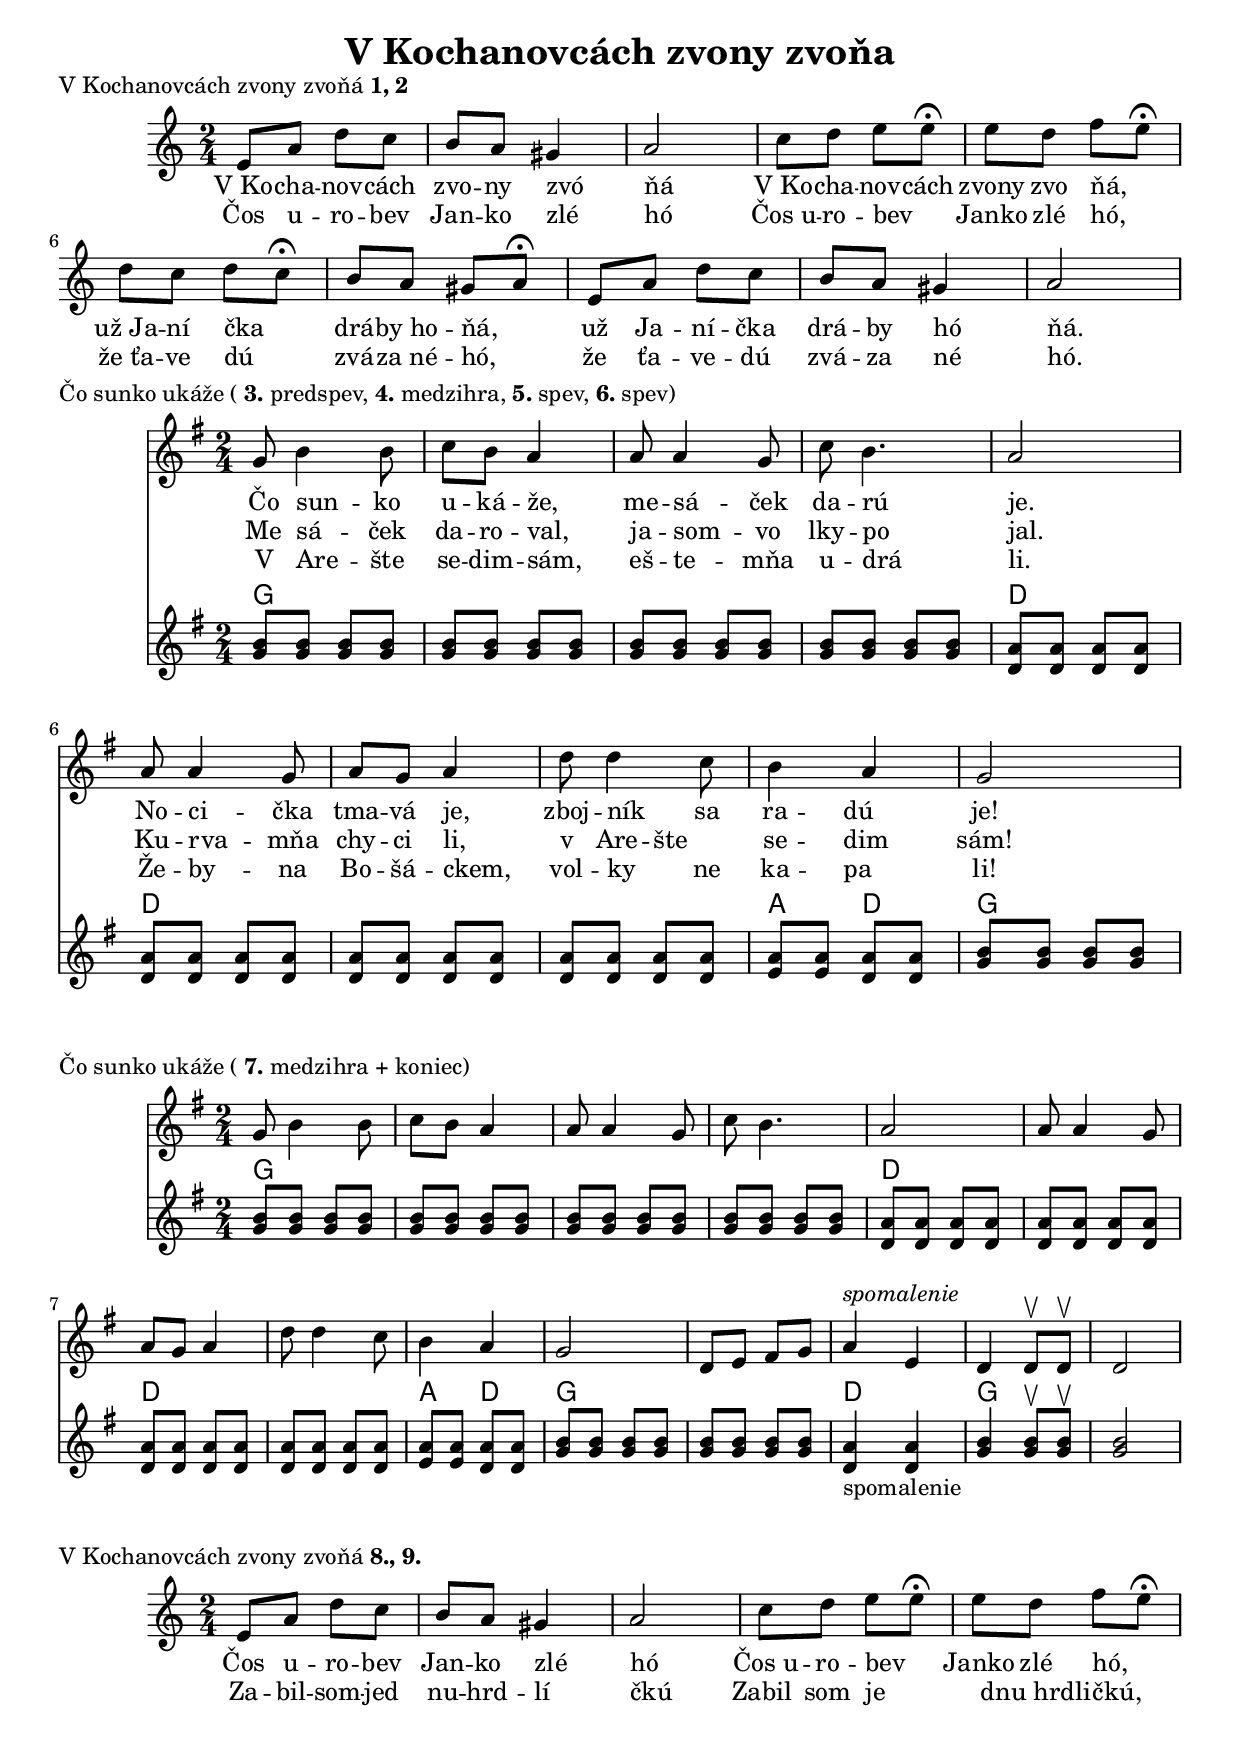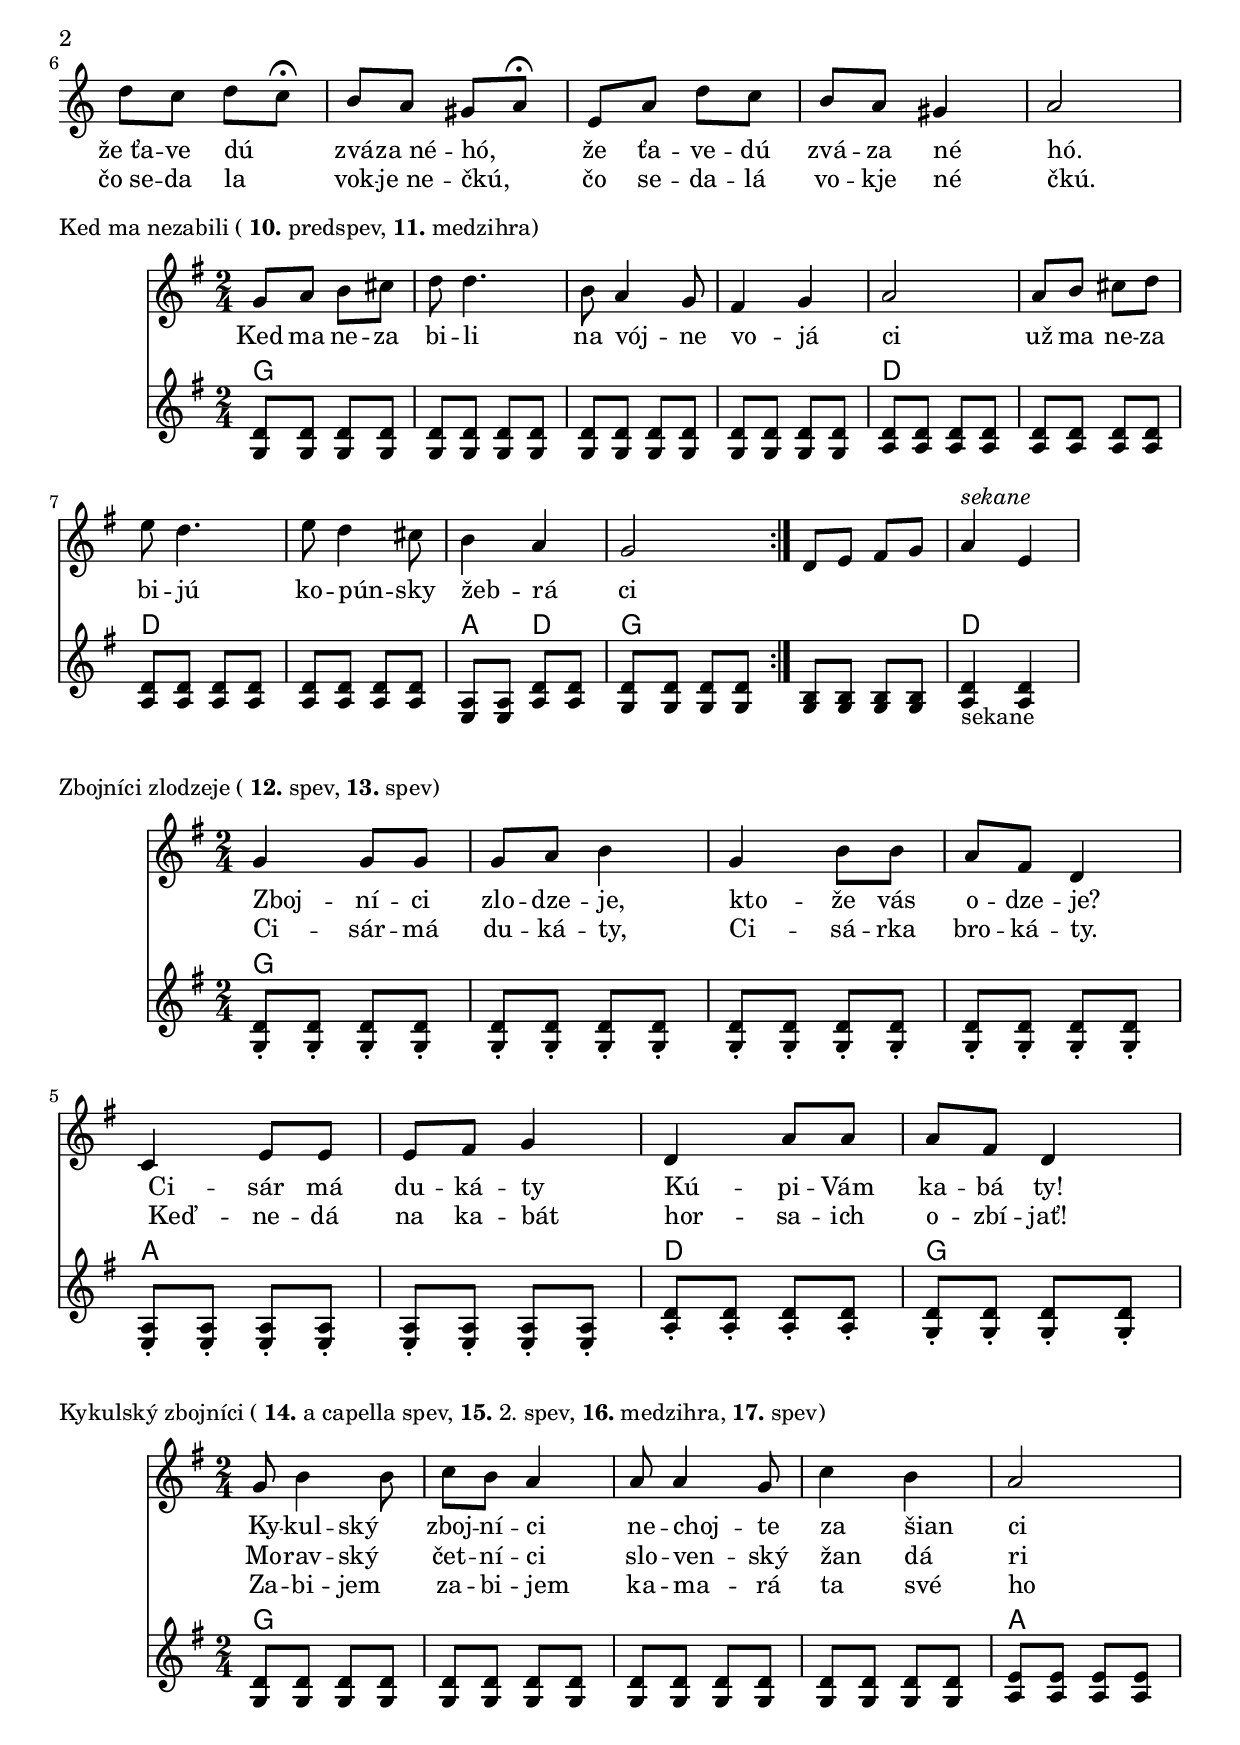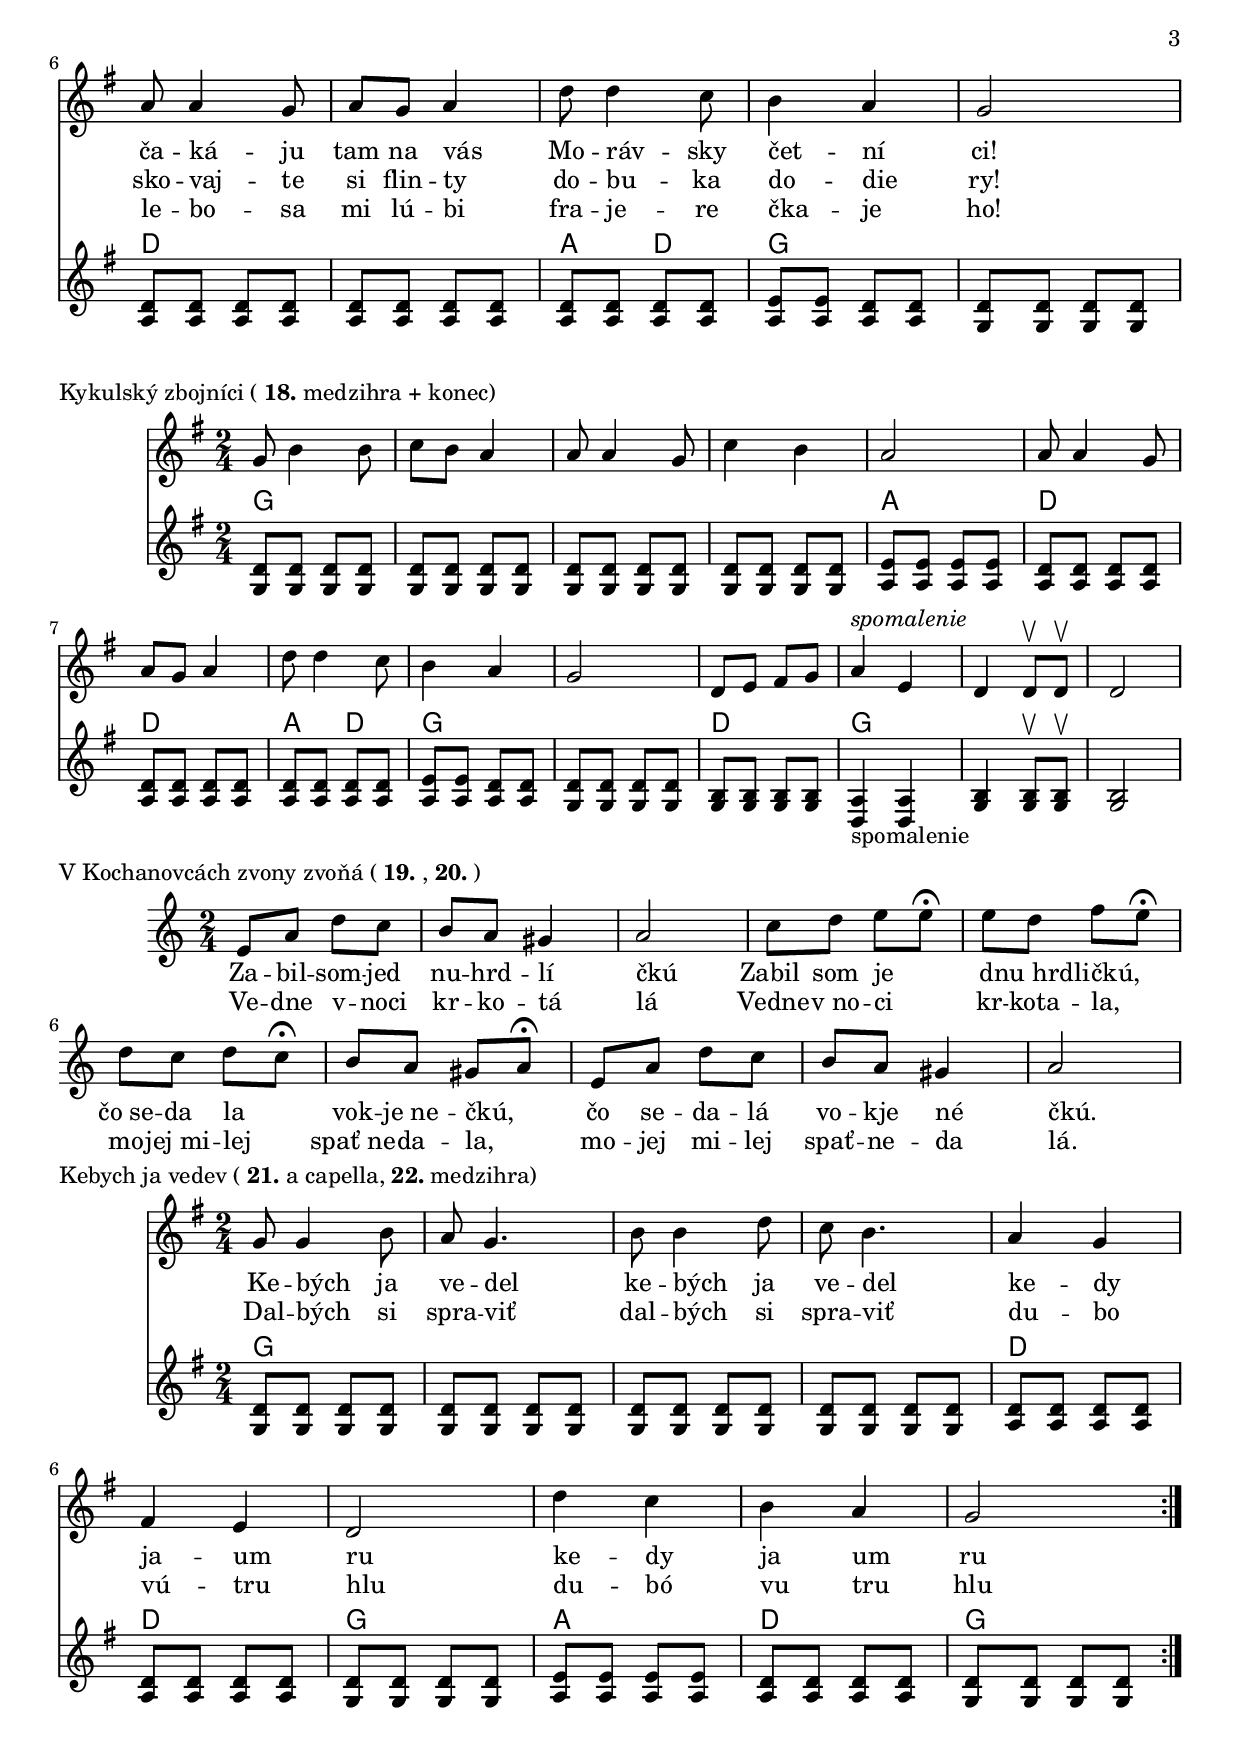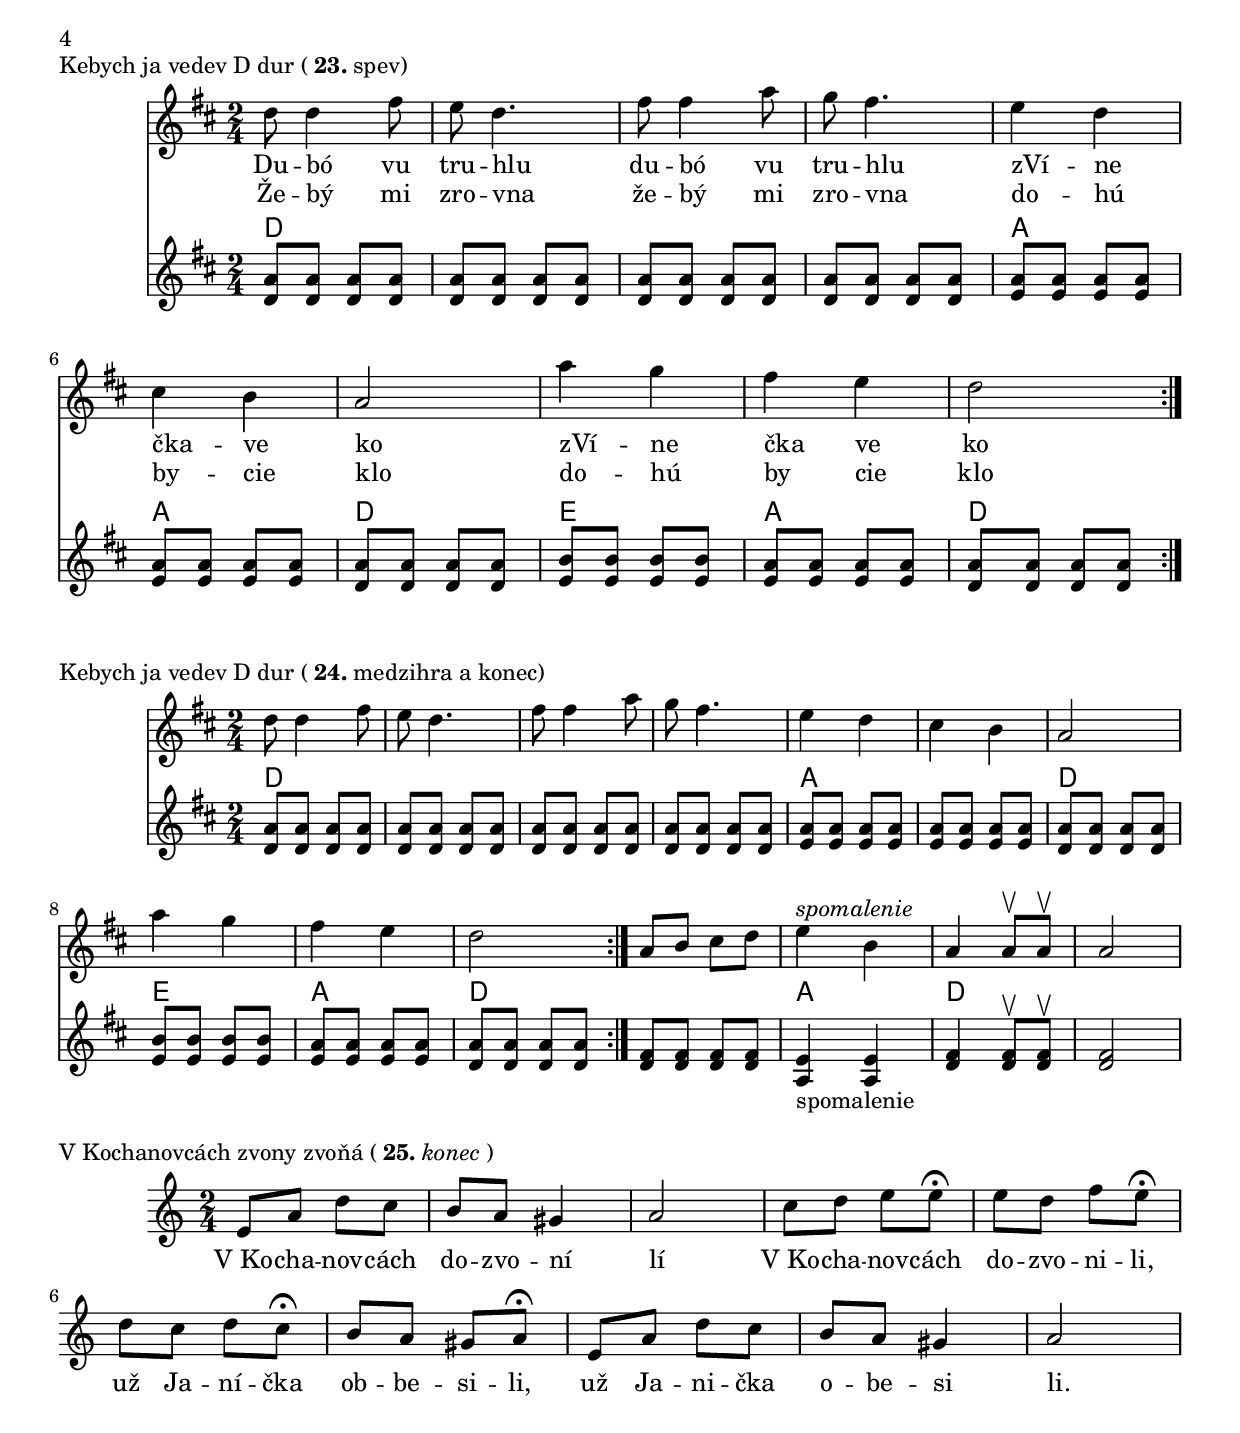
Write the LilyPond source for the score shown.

\version "2.19.80"


\header {
  title = "V Kochanovcách zvony zvoňa"

    
}

kochanovce= {
  \clef violin
  \key a \minor
  \time 2/4
\relative{
e'8 a d c | b8 a gis4 | a2 |

c8 d e e8\fermata | e8 d f e\fermata | d8 c d c\fermata | b8 a gis a\fermata|

e8 a d c | b8 a gis4 | a2 |

}
}

kochanovceK = {
  \clef C
  \key a \minor
  \time 2/4
\relative{
<e a>4 <e a>
<e b> <e b>
<e a>4 <e a>

<e b> <e b>
<e b> <e b>
<f a> <f a>
<e b> <e b> 
<e b> <e b>

<e a> <e a>
<e b> <e b>
<e a> <e a>


}
}

kochanovceKch = \chordmode {
a:m a:m
e e
a:m a:m

e e
e e
d:m d:m
e e
e e

a:m a:m
e e 
a:m a:m
}

dohra= {
  \clef violin
  \key d \major
  \time 2/4
\relative d''{
a8 b cis d | e4^\markup { \italic spomalenie } b4 | a a8\upbow a\upbow | a2
}
}

dohraK = {
  \clef violin
  \key d \major
  \time 2/4
\relative{
<d' a'>8  <d a'>  <d a'> <d a'>
<e a>4^\markup { \italic spomalenie }  <e a>
<d a'>4  <d a'>8\upbow  <d a'>\upbow
<d a'>2
}
}

dohraKch = \chordmode {
d8 d d d
a a a a
d 4 d8 d
d2
}

sunko= {
  \clef violin
  \key d \major
  \time 2/4
\relative d''{
d8 fis4 fis8 | g fis e4
| e8 e4 d8| g fis4. | e2|
e8 e4 d8 |  e d e4 | 
a8 a4 g8 |fis4 e | d2 |
}
}

sunkoDohra= {
  \clef violin
  \key d \major
  \time 2/4
\relative d''{
d8 fis4 fis8 | g fis e4
| e8 e4 d8| g fis4. | e2|
e8 e4 d8 |  e d e4 | 
a8 a4 g8 |fis4 e | d2 |

a8 b cis d | e4^\markup { \italic spomalenie } b4 | a a8\upbow a\upbow | a2
}
}


zlodzeje= {
  \clef violin
  \key d \major
  \time 2/4
\relative{
d''4 8 8| d e fis4|
d fis8 fis| e cis a4|
g4 b8 b| b cis d4| 
a4 e'8 e|  
e cis a4|
}
}

zlodzejeK = {
  \clef violin
  \key d \major
  \time 2/4
\relative{
<d' a'>8-.  <d a'>-.  <d a'>-. <d a'>-.
<d a'>-.  <d a'>-. <d a'>-. <d a'>-.
<d a'>-.  <d a'>-. <d a'>-. <d a'>-.
<d a'>-.  <d a'>-. <d a'>-.  <d a'>-.
<e b>-. <e b>-. <e b>-. <e b>-.
<e b>-. <e b>-. <e b>-. <e b>-.
<e a>-. <e a>-. <e a>-. <e a>-.
<d a'>-. <d a'>-. <d a'>-. <d a'>-.
}
}

zlodzejeKch = \chordmode {
d8 d d d
d d d d
d d d d
d d d d
e e e e
e e e e 
a a a a
d d d d 
}


zbojnici= {
  \clef violin
  \key d \major
  \time 2/4
\relative{
d''8 fis4 fis8 | g8 fis e4|
e8 e4 d8 | g4 fis | e2 |
e8 e4 d8 | e d e4|
a8 a4 g8 | fis4 e | d2 |
}
}

zbojniciDohra= {
  \clef violin
  \key d \major
  \time 2/4
\relative{
d''8 fis4 fis8 | g8 fis e4|
e8 e4 d8 | g4 fis | e2 |
e8 e4 d8 | e d e4|
a8 a4 g8 | fis4 e | d2 |


a8 b cis d | e4^\markup { \italic spomalenie } b4 | a a8\upbow a\upbow | a2
}
}



kebych= {
  \clef violin
  \key d \major
  \time 2/4
  

\relative{
\repeat volta 2{
d''8 d4 fis8 | e d4.| 
fis8 fis4 a8 | g fis4.|
e4 d | cis4 b | a2|
a'4 g | fis e  | d2
}}
}

kebychDohra= {
  \clef violin
  \key d \major
  \time 2/4
  

\relative{
\repeat volta 2{
d''8 d4 fis8 | e d4.| 
fis8 fis4 a8 | g fis4.|
e4 d | cis4 b | a2|
a'4 g | fis e  | d2
}
a8 b cis d | e4^\markup { \italic spomalenie } b4 | a a8\upbow a\upbow | a2}
}

kedma= {
  \clef violin
  \key d \major
  \time 2/4
  

\relative{
\repeat volta 2 {
d''8 e fis gis | a a4.|
fis8 e4 d8 | cis4 d| e2|
e8 fis gis a| b a4.|
b8 a4 gis8 |fis4 e | d2 
}

a8 b cis d | e4^\markup { \italic sekane } b4 
}
}

kedmaK = {
  \clef violin
  \key d \major
  \time 2/4
\relative{
<d' a'>8  <d a'>  <d a'> <d a'>
<d a'>  <d a'> <d a'> <d a'>
<d a'>  <d a'> <d a'> <d a'>
<d a'>  <d a'> <d a'>  <d a'>
<e a> <e a> <e a> <e a>
<e a> <e a> <e a> <e a>
<e a> <e a> <e a> <e a>
<e a> <e a> <e a> <e a>
<e b> <e b> <e a> <e a>
<d a'> <d a'> <d a'> <d a'>

<fis d> <fis d> <fis d> <fis d>
<e a>4-"sekane"  <e a>

}
}

kedmaKch = \chordmode {
d8 d d d
d d d d
d d d d
d d d d
a a a a
a a a a
a a a a
a a a a
e e a a
d d d d 
d d d d
a2 a2
}

sunkoK = {
  \clef violin
  \key d \major
  \time 2/4
\relative{
<fis'' d>8  <fis d> <fis d> <fis d>
<fis d> <fis d> <fis d> <fis d>
<fis d> <fis d> <fis d> <fis d>
<fis d> <fis d> <fis d> <fis d>
<e a,> <e a,> <e a,> <e a,>
<e a,> <e a,> <e a,> <e a,>
<e a,> <e a,> <e a,> <e a,>
<e a,> <e a,> <e a,> <e a,>

<e b> <e b> <e a,> <e a,>

<fis d> <fis d> <fis d> <fis d>
}
}

sunkoKch = \chordmode {
d8 d d d
d d d d
d d d d
d d d d
a a a a
a a a a 
a a a a
a a a a
e e a a
d d d d
}

sunkoDohraK = {
  \clef violin
  \key d \major
  \time 2/4
\relative{
<fis'' d>8  <fis d> <fis d> <fis d>
<fis d> <fis d> <fis d> <fis d>
<fis d> <fis d> <fis d> <fis d>
<fis d> <fis d> <fis d> <fis d>
<e a,> <e a,> <e a,> <e a,>
<e a,> <e a,> <e a,> <e a,>
<e a,> <e a,> <e a,> <e a,>
<e a,> <e a,> <e a,> <e a,>

<e b> <e b> <e a,> <e a,>

<fis d> <fis d> <fis d> <fis d>

<fis d> <fis d> <fis d> <fis d>
<e a,>4-"spomalenie"  <e a,>
<fis d>4  <fis d>8\upbow  <fis d>\upbow
<fis d>2
}
}

sunkoDohraKch = \chordmode {
d8 d d d
d d d d
d d d d
d d d d
a a a a
a a a a 
a a a a
a a a a
e e a a
d d d d
d8 d d d
a a a a
d 4 d8 d
d2
}


zbojniciK = {
  \clef violin
  \key d \major
  \time 2/4
\relative{
<d' a'>8  <d a'>  <d a'> <d a'>
<d a'>  <d a'> <d a'> <d a'>
<d a'>  <d a'> <d a'> <d a'>
<d a'>  <d a'> <d a'>  <d a'>
<e b'> <e b'> <e b'> <e b'>
<e a> <e a> <e a> <e a>
<e a> <e a> <e a> <e a>
<e a> <e a> <e a> <e a>
<e b'> <e b'> <e a> <e a> 
<d a'> <d a'> <d a'> <d a'>
}
}

zbojniciDohraK = {
  \clef violin
  \key d \major
  \time 2/4
\relative{
<d' a'>8  <d a'>  <d a'> <d a'>
<d a'>  <d a'> <d a'> <d a'>
<d a'>  <d a'> <d a'> <d a'>
<d a'>  <d a'> <d a'>  <d a'>
<e b'> <e b'> <e b'> <e b'>
<e a> <e a> <e a> <e a>
<e a> <e a> <e a> <e a>
<e a> <e a> <e a> <e a>
<e b'> <e b'> <e a> <e a> 
<d a'> <d a'> <d a'> <d a'>

<fis d> <fis d> <fis d> <fis d>
<e a,>4-"spomalenie"  <e a,>
<fis d>4  <fis d>8\upbow  <fis d>\upbow
<fis d>2
}
}

zbojniciKch = \chordmode {
d8 d d d
d d d d
d d d d
d d d d
e e e e
a a a a 
a a a a
e e a a
d d d d
}

zbojniciDohraKch = \chordmode {
d8 d d d
d d d d
d d d d
d d d d
e e e e
a a a a 
a a a a
e e a a
d d d d

d8 d d d
a a a a
d 4 d8 d
d2
}


kebychK = {
  \clef violin
  \key d \major
  \time 2/4
\relative{
<d' a'>8  <d a'>  <d a'> <d a'>
<d a'>  <d a'> <d a'> <d a'>
<d a'>  <d a'> <d a'> <d a'>
<d a'>  <d a'> <d a'>  <d a'>
<e a> <e a> <e a> <e a>
<e a> <e a> <e a> <e a>
<d a'>  <d a'> <d a'>  <d a'>
<e b'> <e b'> <e b'> <e b'>
<e a> <e a> <e a> <e a>
<d a'> <d a'> <d a'> <d a'>


}
}

kebychDohraK = {
  \clef violin
  \key d \major
  \time 2/4
\relative{
<d' a'>8  <d a'>  <d a'> <d a'>
<d a'>  <d a'> <d a'> <d a'>
<d a'>  <d a'> <d a'> <d a'>
<d a'>  <d a'> <d a'>  <d a'>
<e a> <e a> <e a> <e a>
<e a> <e a> <e a> <e a>
<d a'>  <d a'> <d a'>  <d a'>
<e b'> <e b'> <e b'> <e b'>
<e a> <e a> <e a> <e a>
<d a'> <d a'> <d a'> <d a'>

<fis d> <fis d> <fis d> <fis d>
<e a,>4-"spomalenie"  <e a,>
<fis d>4  <fis d>8\upbow  <fis d>\upbow
<fis d>2
}
}

kebychKch = \chordmode {
d8 d d d
d d d d
d d d d
d d d d
a a a a
a a a a
d d d d
e e e e
a a a a
d d d d
}

kebychDohraKch = \chordmode {
d8 d d d
d d d d
d d d d
d d d d
a a a a
a a a a
d d d d
e e e e
a a a a
d d d d

d8 d d d
a a a a
d 4 d8 d
d2
}

dummy = \chordmode {
d8 
}


kochanovceSlovaA = \lyricmode {|V_Ko -- cha -- nov -- cách |zvo -- ny zvó _ | ňá  _ _ _ | V_Ko -- cha -- nov -- cách | zvony zvo ňá, _ | už_Ja -- ní čka _ | drá -- by_ho -- ňá, _ | už Ja -- ní -- čka | drá -- by hó _ |ňá. _ _ _}

kochanovceSlovaB = \lyricmode {|Čos u -- ro -- bev |Jan -- ko zlé _ | hó  _ _ _ | Čos_u -- ro -- bev _  | Janko zlé hó, _ | že_ťa -- ve dú _ | zvá -- za_né -- hó, _ | že ťa -- ve -- dú | zvá -- za né _ |hó. _ _ _}

kochanovceSlovaC = \lyricmode {|Za -- bil -- som -- jed |nu -- hrd -- lí _ | čkú  _ _ _ | Zabil_ som  je _ _ | dnu_hrdli -- čkú, _ | čo_se -- da la _ | vok -- je_ne -- čkú, _ | čo se -- da -- lá | vo -- kje né _ |čkú. _ _ _}

kochanovceSlovaD = \lyricmode {|Ve -- dne v -- noci |kr -- ko -- tá _ | lá  _ _ _ | Vedne -- v_no -- ci _  | kr -- kota -- la, _ | mo -- jej_mi -- lej _ | spať_ne -- da -- la, _ | mo -- jej mi -- lej | spať -- ne -- da _ |lá. _ _ _}

kochanovceSlovaE = \lyricmode {|V_Ko -- cha -- nov -- cách |do -- zvo -- ní _ | lí  _ _ _ | V_Ko -- cha -- nov -- cách  | do -- zvo -- ni -- li, | už  Ja -- ní -- čka  | ob -- be -- si -- li, | už Ja -- ni -- čka | o -- be -- si _ |li. _ _ _}

sunkoSlovaA = \lyricmode {Čo sun -- _ ko | u -- ká -- že, _ | me -- sá _ -- ček | da -- rú _ _ | je. _ _ _ | No -- ci _ -- čka | tma -- vá je, _ | zboj -- ník _ sa | ra -- ____dú _ _ | je!}

sunkoSlovaB = \lyricmode {Me sá -- _ ček | da -- ro -- val, _ | ja -- som _ -- vo | lky -- po _ _ | jal. _ _ _ | Ku -- rva _ -- mňa | chy -- ci li, _ | v _Are -- šte _ | se -- ____dim _ _ | sám!}

sunkoSlovaC = \lyricmode {V Are -- _ šte | se -- dim -- sám, _ | eš -- te _ -- mňa | u -- drá _ _ | li. _ _ _ | Že -- by _ -- na | Bo -- šá -- ckem, _ | vol -- ky _ ne | ka -- ____pa _ _ | li!}

zbojniciSlovaA = \lyricmode {Zboj -- _ ní -- ci | zlo -- dze -- je, _ | kto -- _ že vás | o -- dze -- je? _ | _Ci -- _  sár má | du -- ká -- ty | _ Kú -- _ pi -- Vám | ka -- bá ty!}

zbojniciSlovaB = \lyricmode {Ci -- _ sár -- má | du -- ká -- ty, _ | Ci -- _ sá -- rka | bro -- ká -- ty. _ | _Keď -- _  ne -- dá | na  ka -- bát | _ hor -- _ sa -- ich | o -- zbí -- jať!}

kykulskySlovaA = \lyricmode {Ky -- kul -- ský _ | zboj -- ní -- ci _ | ne -- choj -- _ te | za _ šian  _ | ci _ | _ _ ča -- ká -- _ ju  | tam na vás _ | Mo -- ráv -- _ sky | čet -- _ ní | _ ci!}

kykulskySlovaB = \lyricmode {Mo -- rav -- ský _ | čet -- ní -- ci _ | slo -- ven -- _ ský | žan _ dá  _ | ri _ | _ _ sko -- vaj -- _ te  | si flin -- ty _ | do -- bu -- _ ka | do -- _ die | _ ry!}

kykulskySlovaC = \lyricmode {Za -- bi -- jem _ | za -- bi -- jem _ | ka -- ma -- _ rá | ta _ své  _ | ho _ | _ _ le -- bo -- _ sa  | mi lú -- bi _ | fra -- je -- _ re | čka -- _ je | _ ho!}

vojaciA = \lyricmode {Ked ma ne -- za | bi -- li _ _  | na vój -- _ ne | vo -- _ já _ | ci _ | _ _ už ma ne -- za | bi -- jú _ | _ ko -- pún -- _ sky | žeb -- _ rá | _ ci}

kebychA = \lyricmode {Ke -- bých _ ja | ve -- del _ _  | ke -- bých _ ja | ve -- del _ _ | ke -- _ dy | _ ja -- _ um | _ ru _ | _ _ ke -- _ dy | _ ja _ um | _ ru }

kebychB = \lyricmode {Dal -- bých _ si | spra -- viť _ _  | dal -- bých _ si | spra -- viť _ _ | du -- _ bo | _ vú -- _ tru | _ hlu _ | _ _ du -- _ bó | _ vu _ tru | _ hlu }

kebychC = \lyricmode {Du -- bó _ vu | tru -- hlu _ _  | du -- bó _ vu | tru -- hlu _ _ | zVí -- _ ne | _ čka -- _ ve | _ ko _ | _ _ zVí -- _ ne | _ čka _ ve | _ ko }

kebychD = \lyricmode {Že -- bý _ mi | zro -- vna _ _  | že -- bý _ mi | zro -- vna _ _ | do -- _  hú | _ by -- _ cie | _ klo _ | _ _ do -- _ hú | _ by _ cie | _ klo }


\markup {

    V Kochanovcách zvony zvoňá \bold {1, 2} 
}
\score {
  <<
    \new Staff \kochanovce
    
       \new Lyrics {
      \kochanovceSlovaA
    }
    
           \new Lyrics {
      \kochanovceSlovaB
    }
  >>
  \layout{ }
}




\markup {
  Čo sunko ukáže ( \bold{3.} predspev, \bold{4.} medzihra, \bold{5.} spev, \bold{6.} spev)
}
\score {
  <<
    \new Staff \transpose d g, \sunko

       \new Lyrics {
      \sunkoSlovaA
    }
    
           \new Lyrics {
      \sunkoSlovaB
    }
    
           \new Lyrics {
      \sunkoSlovaC
    }
    \new ChordNames {
      \set chordChanges = ##t
       \transpose d g, \sunkoKch
    }
    \new Staff \transpose d g, \sunkoK

  >>
  \layout{ }
}



\markup {
  Čo sunko ukáže (\bold{7.} medzihra + koniec)
}
\score {
  <<
    \new Staff  \transpose d g, \sunkoDohra


    \new ChordNames {
      \set chordChanges = ##t
        \transpose d g, \sunkoDohraKch
    }
    
    \new Staff \transpose d g, \sunkoDohraK

  >>
  \layout{ }
}


\markup {
  V Kochanovcách zvony zvoňá \bold {8., 9.} 
}
\score {
  <<
    \new Staff \kochanovce

    
       \new Lyrics {
      \kochanovceSlovaB
    }
    
           \new Lyrics {
      \kochanovceSlovaC
    }
  >>
  \layout{ }
}



\markup {
  Ked ma nezabili (\bold {10.}predspev, \bold {11.}medzihra)
}
\score {
  <<
    \new Staff \transpose d g, \kedma
           \new Lyrics {
      \vojaciA
    }
    \new ChordNames {
      \set chordChanges = ##t
       \transpose d g, \kedmaKch
    }
    \new Staff \transpose d g,  \kedmaK

  >>
  \layout{ }
}



\markup {
  Zbojníci zlodzeje (\bold{12.}spev, \bold{13.}spev)
}
\score {
  <<
    \new Staff \transpose d g, \zlodzeje
           \new Lyrics {
      \zbojniciSlovaA
    }
    
               \new Lyrics {
      \zbojniciSlovaB
    }
    
    \new ChordNames {
      \set chordChanges = ##t
     \transpose d g,  \zlodzejeKch
    }
    \new Staff \transpose d g, \zlodzejeK

  >>
  \layout{ }
}

\markup {
  Kykulský zbojníci (\bold{14.}a capella spev, \bold{15.}2. spev, \bold{16.} medzihra, \bold{17.}spev)
}
\score {
  <<
    \new Staff \transpose d g, \zbojnici
               \new Lyrics {
      \kykulskySlovaA
    }
    
               \new Lyrics {
      \kykulskySlovaB
    }
    
                   \new Lyrics {
      \kykulskySlovaC
    }
    
    \new ChordNames {
      \set chordChanges = ##t
      \transpose d g, \zbojniciKch
    }
    \new Staff \transpose d g, \zbojniciK

  >>
  \layout{ }
}



\markup {
  Kykulský zbojníci (\bold{18.} medzihra + konec)
}
\score {
  <<
    \new Staff \transpose d g, \zbojniciDohra

    
    \new ChordNames {
      \set chordChanges = ##t
      \transpose d g, \zbojniciDohraKch
    }
    \new Staff \transpose d g, \zbojniciDohraK

  >>
  \layout{ }
}



\markup {
  V Kochanovcách zvony zvoňá (\bold{19.}, \bold{20.})
}
\score {
  <<
    \new Staff \kochanovce

    
       \new Lyrics {
      \kochanovceSlovaC
    }
    
           \new Lyrics {
      \kochanovceSlovaD
    }
  >>
  \layout{ }
}






\markup {
  Kebych ja vedev (\bold{21.} a capella, \bold{22.} medzihra)
}
\score {
  <<
    \new Staff \transpose d g, \kebych
    
        
               \new Lyrics {
      \kebychA
    }
    
    
                   \new Lyrics {
      \kebychB
    }
    

    
    
    \new ChordNames {
      \set chordChanges = ##t
       \transpose d g, \kebychKch
    }

    
    \new Staff \transpose d g, \kebychK



  >>
  \layout{ }
}

\markup {
  Kebych ja vedev D dur (\bold{23.} spev)
}
\score {
  <<
    \new Staff \kebych
    
                           \new Lyrics {
      \kebychC
    }
    
                           \new Lyrics {
      \kebychD
    }
    
    \new ChordNames {
      \set chordChanges = ##t
      \kebychKch
    }
    \new Staff \kebychK

  >>
  \layout{ }
}

\markup {
  Kebych ja vedev D dur (\bold{24.} medzihra a konec)
}
\score {
  <<
    \new Staff \kebychDohra
    

    
    \new ChordNames {
      \set chordChanges = ##t
      \kebychDohraKch
    }
    \new Staff \kebychDohraK

  >>
  \layout{ }
}

\markup {
  V Kochanovcách zvony zvoňá (\bold {25.} \italic {konec}) 
}
\score {
  <<
    \new Staff \kochanovce

    
       \new Lyrics {
      \kochanovceSlovaE
    }

  >>
  \layout{ }
}
